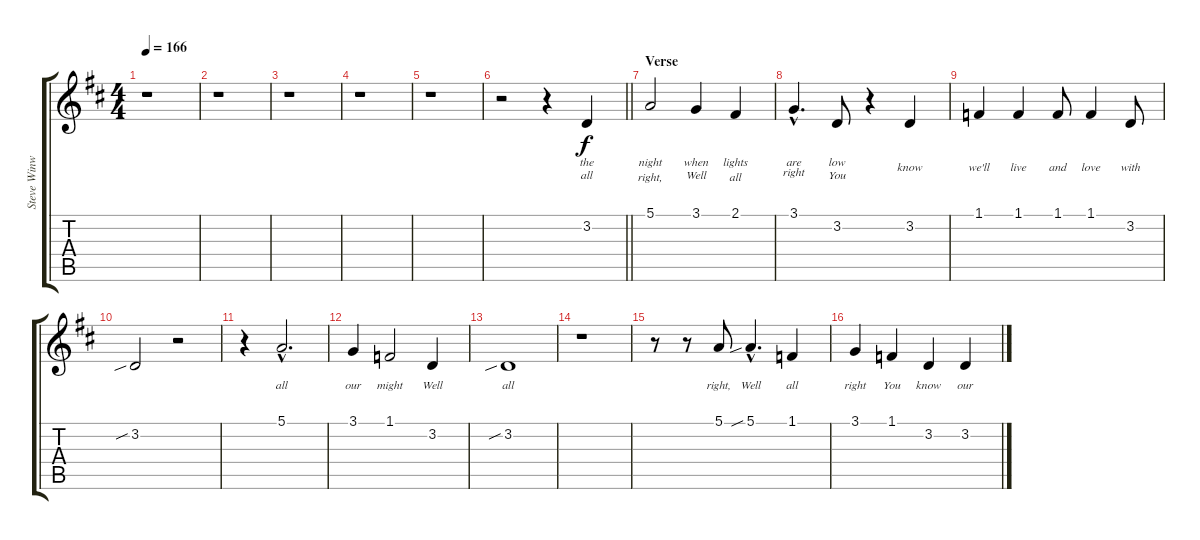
\track ("Steve Winwood (Voice)" "Steve Winw") {instrument sopranosax}
\staff {score tabs}
\tuning (E4 B3 G3 D3 A2 E2) {hide}
\ts (4 4)
\tempo 166
\clef g2
\ks d
r.1{dy f} |
r.1 |
r.1 |
r.1 |
r.1 |
\barLineRight lightlight
r.2 r.4 3.2.4{lyrics (0 "the") lyrics (1 "all") lyrics (2 "") lyrics (3 "") lyrics (4 "")} |
\section ("" "Verse")
5.1.2{lyrics (0 "night") lyrics (1 "right,") lyrics (2 "") lyrics (3 "") lyrics (4 "")} 3.1.4{lyrics (0 "when") lyrics (1 "Well") lyrics (2 "") lyrics (3 "") lyrics (4 "")} 2.1.4{lyrics (0 "lights") lyrics (1 "all") lyrics (2 "") lyrics (3 "") lyrics (4 "")} |
3.1{hac}.4{d lyrics (0 "are") lyrics (1 "right") lyrics (2 "") lyrics (3 "") lyrics (4 "")} 3.2.8{lyrics (0 "low") lyrics (1 "You") lyrics (2 "") lyrics (3 "") lyrics (4 "")} r.4 3.2.4{lyrics (0 "") lyrics (1 "know") lyrics (2 "") lyrics (3 "") lyrics (4 "")} |
1.1.4{lyrics (0 "") lyrics (1 "we'll") lyrics (2 "") lyrics (3 "") lyrics (4 "")} 1.1.4{lyrics (0 "") lyrics (1 "live") lyrics (2 "") lyrics (3 "") lyrics (4 "")} 1.1.8{lyrics (0 "") lyrics (1 "and") lyrics (2 "") lyrics (3 "") lyrics (4 "")} 1.1.4{lyrics (0 "") lyrics (1 "love") lyrics (2 "") lyrics (3 "") lyrics (4 "")} 3.2.8{lyrics (0 "") lyrics (1 "with") lyrics (2 "") lyrics (3 "") lyrics (4 "")} |
3.2{sib}.2{lyrics (0 "") lyrics (1 "") lyrics (2 "") lyrics (3 "") lyrics (4 "")} r.2 |
r.4 5.1{hac}.2{d lyrics (0 "") lyrics (1 "all") lyrics (2 "") lyrics (3 "") lyrics (4 "")} |
3.1.4{lyrics (0 "") lyrics (1 "our") lyrics (2 "") lyrics (3 "") lyrics (4 "")} 1.1.2{lyrics (0 "") lyrics (1 "might") lyrics (2 "") lyrics (3 "") lyrics (4 "")} 3.2.4{lyrics (0 "") lyrics (1 "Well") lyrics (2 "") lyrics (3 "") lyrics (4 "")} |
3.2{sib}.1{lyrics (0 "") lyrics (1 "all") lyrics (2 "") lyrics (3 "") lyrics (4 "")} |
r.1 |
r.8 r.8 5.1.8{lyrics (0 "") lyrics (1 "right,") lyrics (2 "") lyrics (3 "") lyrics (4 "")} 5.1{sib hac}.4{d lyrics (0 "") lyrics (1 "Well") lyrics (2 "") lyrics (3 "") lyrics (4 "")} 1.1.4{lyrics (0 "") lyrics (1 "all") lyrics (2 "") lyrics (3 "") lyrics (4 "")} |
3.1.4{lyrics (0 "") lyrics (1 "right") lyrics (2 "") lyrics (3 "") lyrics (4 "")} 1.1.4{lyrics (0 "") lyrics (1 "You") lyrics (2 "") lyrics (3 "") lyrics (4 "")} 3.2.4{lyrics (0 "") lyrics (1 "know") lyrics (2 "") lyrics (3 "") lyrics (4 "")} 3.2.4{lyrics (0 "") lyrics (1 "our") lyrics (2 "") lyrics (3 "") lyrics (4 "")}
